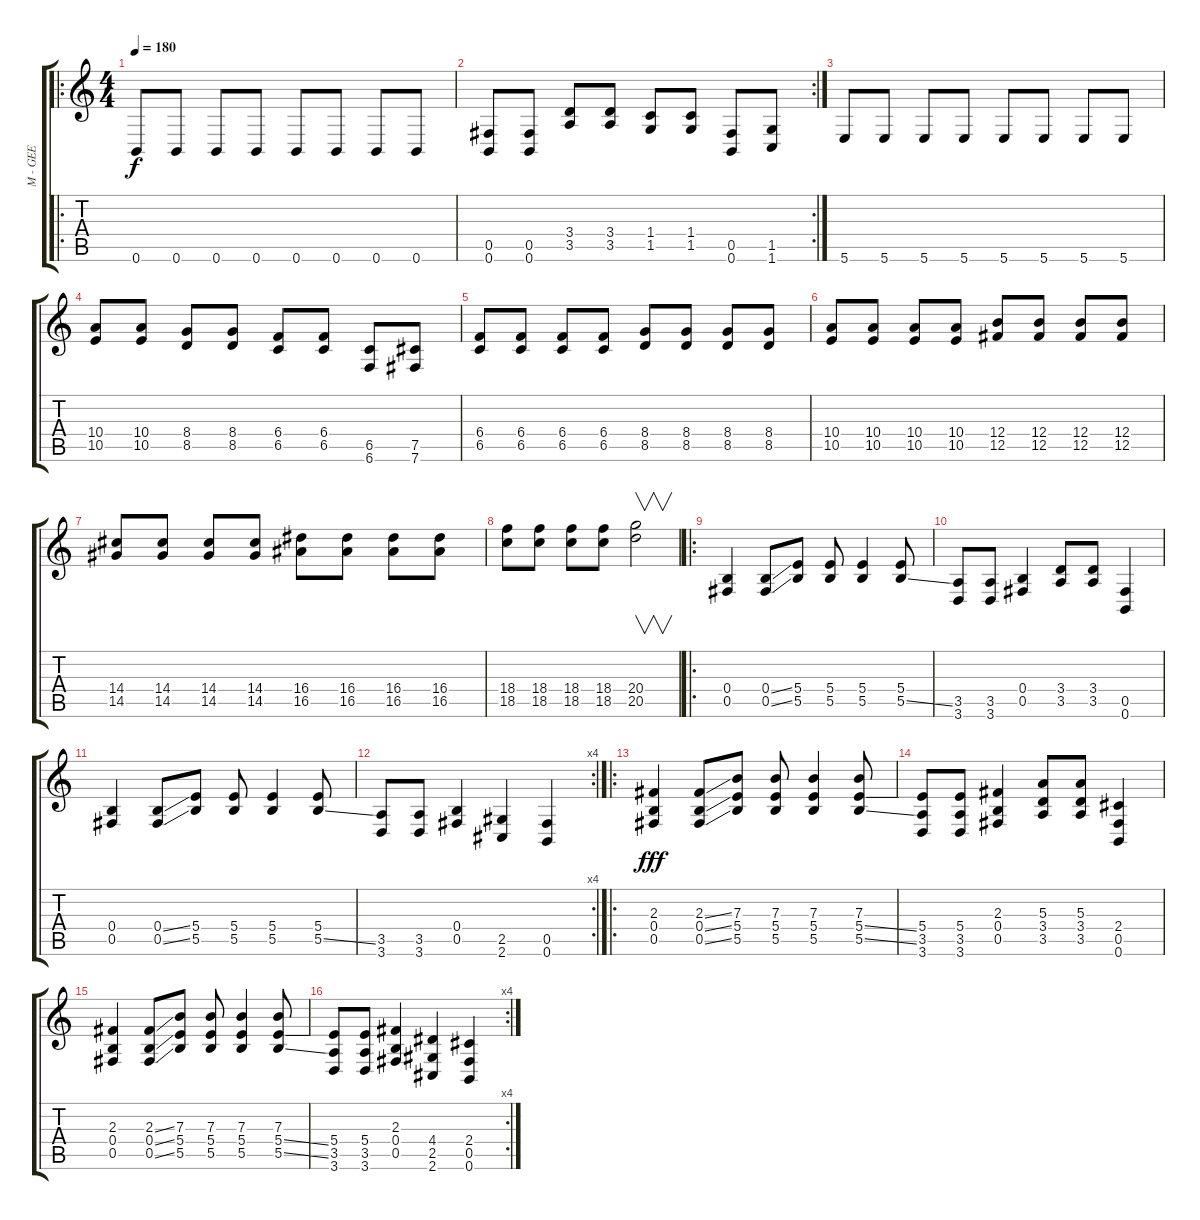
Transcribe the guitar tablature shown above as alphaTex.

\track ("M - GEE" "M - GEE") {instrument distortionguitar}
\staff {score tabs}
\tuning (Db4 Ab3 E3 B2 Gb2 B1) {hide}
\ro
\ts (4 4)
\tempo 180
\clef g2
\ks c
0.6.8{dy f} 0.6.8 0.6.8 0.6.8 0.6.8 0.6.8 0.6.8 0.6.8 |
\rc 2
(0.5 0.6).8 (0.5 0.6).8 (3.4 3.5).8 (3.4 3.5).8 (1.4 1.5).8 (1.4 1.5).8 (0.5 0.6).8 (1.5 1.6).8 |
5.6.8 5.6.8 5.6.8 5.6.8 5.6.8 5.6.8 5.6.8 5.6.8 |
(10.4 10.5).8 (10.4 10.5).8 (8.4 8.5).8 (8.4 8.5).8 (6.4 6.5).8 (6.4 6.5).8 (6.5 6.6).8 (7.5 7.6).8 |
(6.4 6.5).8 (6.4 6.5).8 (6.4 6.5).8 (6.4 6.5).8 (8.4 8.5).8 (8.4 8.5).8 (8.4 8.5).8 (8.4 8.5).8 |
(10.4 10.5).8 (10.4 10.5).8 (10.4 10.5).8 (10.4 10.5).8 (12.4 12.5).8 (12.4 12.5).8 (12.4 12.5).8 (12.4 12.5).8 |
(14.4 14.5).8 (14.4 14.5).8 (14.4 14.5).8 (14.4 14.5).8 (16.4 16.5).8 (16.4 16.5).8 (16.4 16.5).8 (16.4 16.5).8 |
(18.4 18.5).8 (18.4 18.5).8 (18.4 18.5).8 (18.4 18.5).8 (20.4 20.5).2{v} |
\ro
(0.4 0.5).4 (0.4{ss} 0.5{ss}).8 (5.4 5.5).8 (5.4 5.5).8 (5.4 5.5).4 (5.4 5.5{ss}).8 |
(3.5 3.6).8 (3.5 3.6).8 (0.4 0.5).4 (3.4 3.5).8 (3.4 3.5).8 (0.5 0.6).4 |
(0.4 0.5).4 (0.4{ss} 0.5{ss}).8 (5.4 5.5).8 (5.4 5.5).8 (5.4 5.5).4 (5.4 5.5{ss}).8 |
\rc 4
(3.5 3.6).8 (3.5 3.6).8 (0.4 0.5).4 (2.5 2.6).4 (0.5 0.6).4 |
\ro
(2.3 0.4 0.5).4{dy fff} (2.3{ss} 0.4{ss} 0.5{ss}).8 (7.3 5.4 5.5).8 (7.3 5.4 5.5).8 (7.3 5.4 5.5).4 (7.3 5.4{ss} 5.5{ss}).8 |
(5.4 3.5 3.6).8 (5.4 3.5 3.6).8 (2.3 0.4 0.5).4 (5.3 3.4 3.5).8 (5.3 3.4 3.5).8 (2.4 0.5 0.6).4 |
(2.3 0.4 0.5).4 (2.3{ss} 0.4{ss} 0.5{ss}).8 (7.3 5.4 5.5).8 (7.3 5.4 5.5).8 (7.3 5.4 5.5).4 (7.3 5.4{ss} 5.5{ss}).8 |
\rc 4
(5.4 3.5 3.6).8 (5.4 3.5 3.6).8 (2.3 0.4 0.5).4 (4.4 2.5 2.6).4 (2.4 0.5 0.6).4
